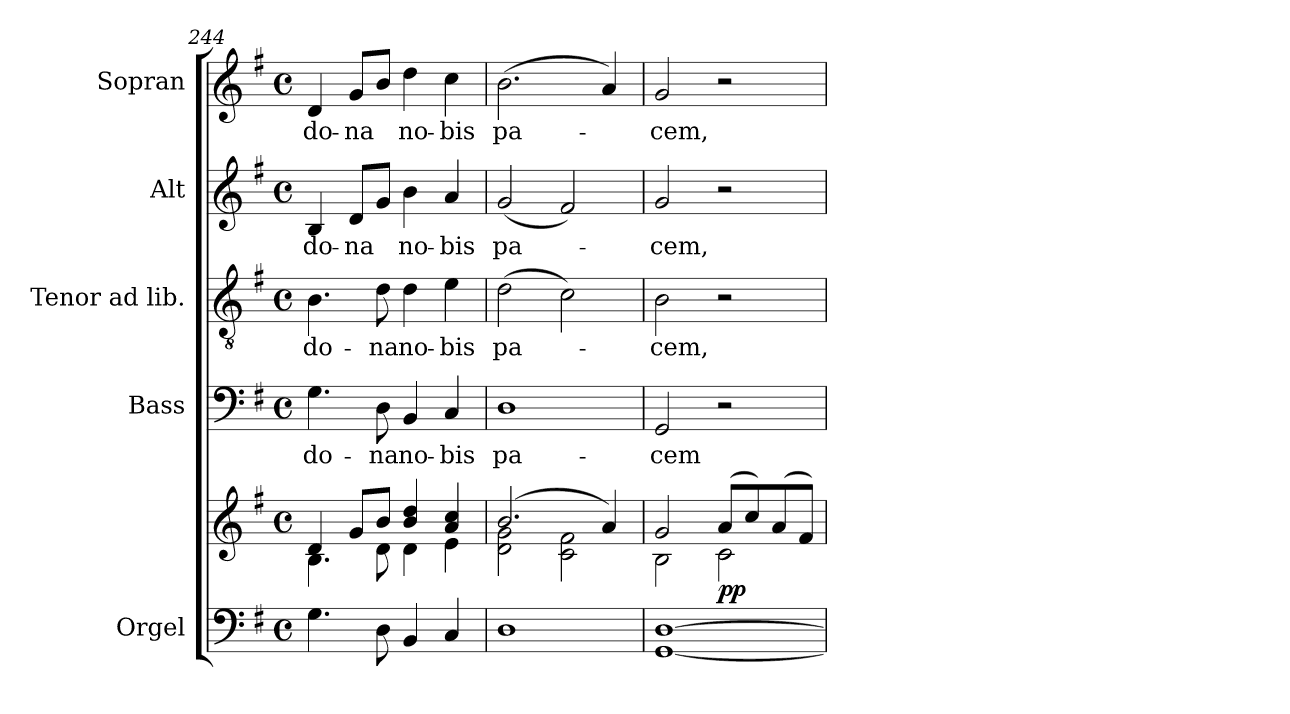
**kern	**kern	**dynam	**kern	**text	**kern	**text	**kern	**text	**kern	**text
*part5	*part5	*part5	*part4	*part4	*part3	*part3	*part2	*part2	*part1	*part1
*staff6	*staff5	*staff5/6	*staff4	*staff4	*staff3	*staff3	*staff2	*staff2	*staff1	*staff1
*I"Orgel	*	*	*I"Bass	*	*I"Tenor ad lib.	*	*I"Alt	*	*I"Sopran	*
*I'Org.	*	*	*I'B.	*	*I'T.	*	*I'A.	*	*I'S.	*
!!LO:LB:g=z
*clefF4	*clefG2	*	*clefF4	*	*clefGv2	*	*clefG2	*	*clefG2	*
*k[f#]	*k[f#]	*	*k[f#]	*	*k[f#]	*	*k[f#]	*	*k[f#]	*
*G:	*G:	*	*G:	*	*G:	*	*G:	*	*G:	*
*M4/4	*M4/4	*	*M4/4	*	*M4/4	*	*M4/4	*	*M4/4	*
*met(c)	*met(c)	*	*met(c)	*	*met(c)	*	*met(c)	*	*met(c)	*
=244	=244	=244	=244	=244	=244	=244	=244	=244	=244	=244
*	*^	*	*	*	*	*	*	*	*	*
!	!	!	!	!	!LO:LY:b	!	!LO:LY:b	!	!LO:LY:b	!	!LO:LY:b
4.G\	4d/	4.B\	.	4.G\	do-	4.B\	do-	4B/	do-	4d/	do-
!	!	!	!	!	!	!	!	!	!LO:LY:b	!	!LO:LY:b
.	8g/L	.	.	.	.	.	.	8d/L	-na	8g/L	-na
!	!	!	!	!	!LO:LY:b	!	!LO:LY:b	!	!	!	!
8D\	8b/J	8d\	.	8D\	-na	8d\	-na	8g/J	.	8b/J	.
!	!	!	!	!	!LO:LY:b	!	!LO:LY:b	!	!LO:LY:b	!	!LO:LY:b
4BB/	4b/ 4dd/	4d\	.	4BB/	no-	4d\	no-	4b\	no-	4dd\	no-
!	!	!	!	!	!LO:LY:b	!	!LO:LY:b	!	!LO:LY:b	!	!LO:LY:b
4C/	4a/ 4cc/	4e\	.	4C/	-bis	4e\	-bis	4a/	-bis	4cc\	-bis
=245	=245	=245	=245	=245	=245	=245	=245	=245	=245	=245	=245
!	!	!	!	!	!LO:LY:b	!	!LO:LY:b	!	!LO:LY:b	!	!LO:LY:b
1D	(2.b/	2d\ 2g\	.	1D	pa-	(>2d\	pa-	(<2g/	pa-	(>2.b\	pa-
.	.	2c\ 2f#\	.	.	.	2c\)	.	2f#/)	.	.	.
.	4a/)	.	.	.	.	.	.	.	.	4a/)	.
=246	=246	=246	=246	=246	=246	=246	=246	=246	=246	=246	=246
!	!	!	!	!	!LO:LY:b	!	!LO:LY:b	!	!LO:LY:b	!	!LO:LY:b
[1GG [1D	2g/	2B\	.	2GG/	-cem	2B\	-cem,	2g/	-cem,	2g/	-cem,
!	!	!	!LO:DY:b	!	!	!	!	!	!	!	!
.	(<8a/L	2c\	pp	2r	.	2r	.	2r	.	2r	.
.	8cc/)	.	.	.	.	.	.	.	.	.	.
.	(<8a/	.	.	.	.	.	.	.	.	.	.
.	8f#/J)	.	.	.	.	.	.	.	.	.	.
*	*v	*v	*	*	*	*	*	*	*	*	*
=	=	=	=	=	=	=	=	=	=	=
*-	*-	*-	*-	*-	*-	*-	*-	*-	*-	*-
